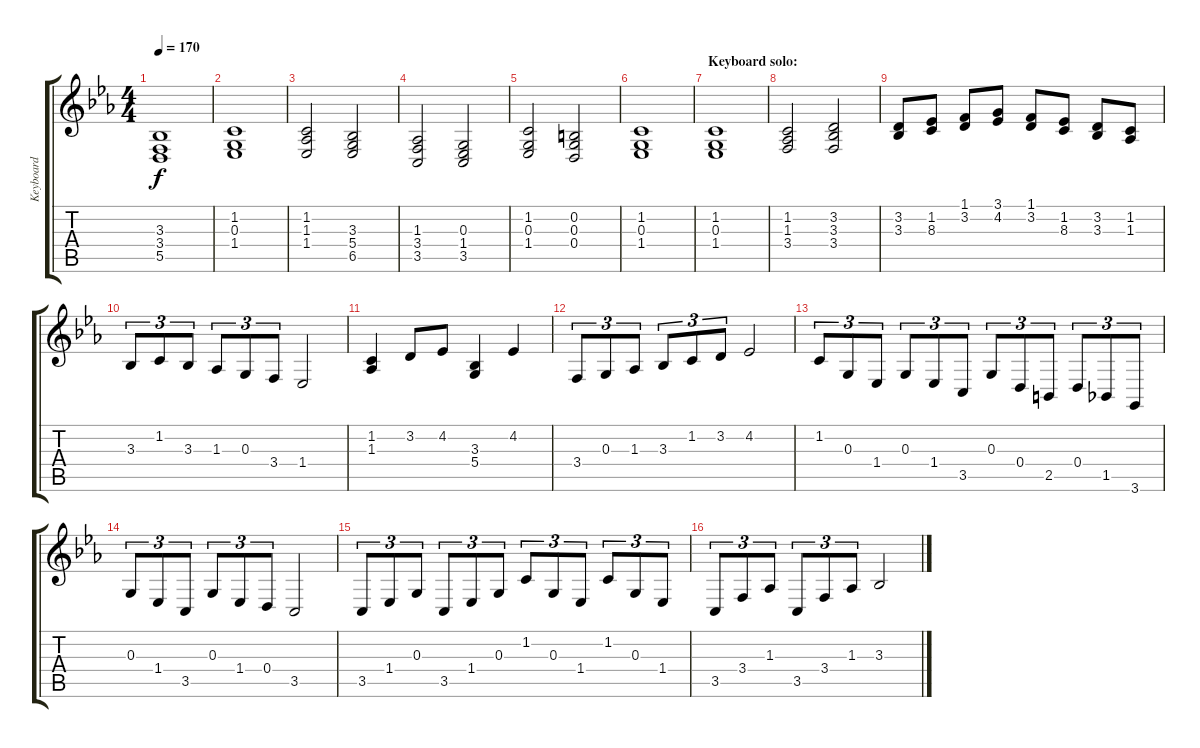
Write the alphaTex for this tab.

\track ("Keyboard" "Keyboard") {instrument stringensemble1}
\staff {score tabs}
\tuning (E4 B3 G3 D3 A2 E2) {hide}
\ts (4 4)
\tempo 170
\clef g2
\ks cminor
(3.3 3.4 5.5).1{dy f} |
(1.2 0.3 1.4).1 |
(1.2 1.3 1.4).2 (3.3 5.4 6.5).2 |
(1.3 3.4 3.5).2 (0.3 1.4 3.5).2 |
(1.2 0.3 1.4).2 (0.2 0.3 0.4).2 |
(1.2 0.3 1.4).1{volume 16 instrument churchorgan} |
\section ("" "Keyboard solo:")
(1.2 0.3 1.4).1 |
(1.2 1.3 3.4).2 (3.2 3.3 3.4).2 |
(3.2 3.3).8 (1.2 8.3).8 (1.1 3.2).8 (3.1 4.2).8 (1.1 3.2).8 (1.2 8.3).8 (3.2 3.3).8 (1.2 1.3).8 |
3.3.8{tu (3 2)} 1.2.8{tu (3 2)} 3.3.8{tu (3 2)} 1.3.8{tu (3 2)} 0.3.8{tu (3 2)} 3.4.8{tu (3 2)} 1.4.2 |
(1.2 1.3).4 3.2.8 4.2.8 (3.3 5.4).4 4.2.4 |
3.4.8{tu (3 2)} 0.3.8{tu (3 2)} 1.3.8{tu (3 2)} 3.3.8{tu (3 2)} 1.2.8{tu (3 2)} 3.2.8{tu (3 2)} 4.2.2 |
1.2.8{tu (3 2)} 0.3.8{tu (3 2)} 1.4.8{tu (3 2)} 0.3.8{tu (3 2)} 1.4.8{tu (3 2)} 3.5.8{tu (3 2)} 0.3.8{tu (3 2)} 0.4.8{tu (3 2)} 2.5.8{tu (3 2)} 0.4.8{tu (3 2)} 1.5.8{tu (3 2)} 3.6.8{tu (3 2)} |
0.3.8{tu (3 2)} 1.4.8{tu (3 2)} 3.5.8{tu (3 2)} 0.3.8{tu (3 2)} 1.4.8{tu (3 2)} 0.4.8{tu (3 2)} 3.5.2 |
3.5.8{tu (3 2)} 1.4.8{tu (3 2)} 0.3.8{tu (3 2)} 3.5.8{tu (3 2)} 1.4.8{tu (3 2)} 0.3.8{tu (3 2)} 1.2.8{tu (3 2)} 0.3.8{tu (3 2)} 1.4.8{tu (3 2)} 1.2.8{tu (3 2)} 0.3.8{tu (3 2)} 1.4.8{tu (3 2)} |
3.5.8{tu (3 2)} 3.4.8{tu (3 2)} 1.3.8{tu (3 2)} 3.5.8{tu (3 2)} 3.4.8{tu (3 2)} 1.3.8{tu (3 2)} 3.3.2
